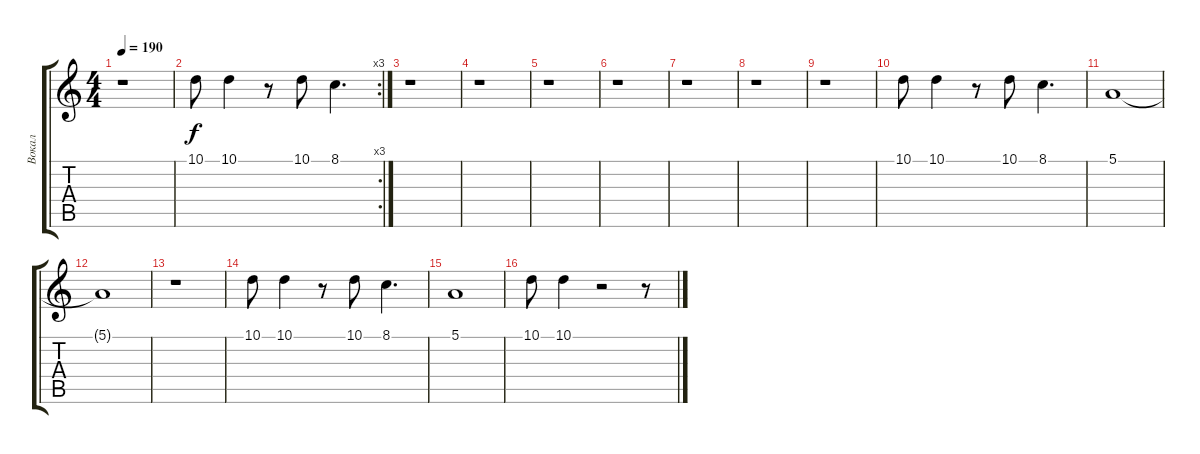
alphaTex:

\track ("Вокал" "Вокал") {instrument oboe}
\staff {score tabs}
\tuning (E4 B3 G3 D3 A2 E2) {hide}
\ts (4 4)
\tempo 190
\clef g2
\ks c
r.1{dy f} |
\rc 3
10.1.8 10.1.4 r.8 10.1.8 8.1.4{d} |
r.1 |
r.1 |
r.1 |
r.1 |
r.1 |
r.1 |
r.1 |
10.1.8 10.1.4 r.8 10.1.8 8.1.4{d} |
5.1.1 |
5.1{t}.1 |
r.1 |
10.1.8 10.1.4 r.8 10.1.8 8.1.4{d} |
5.1.1 |
10.1.8 10.1.4 r.2 r.8
